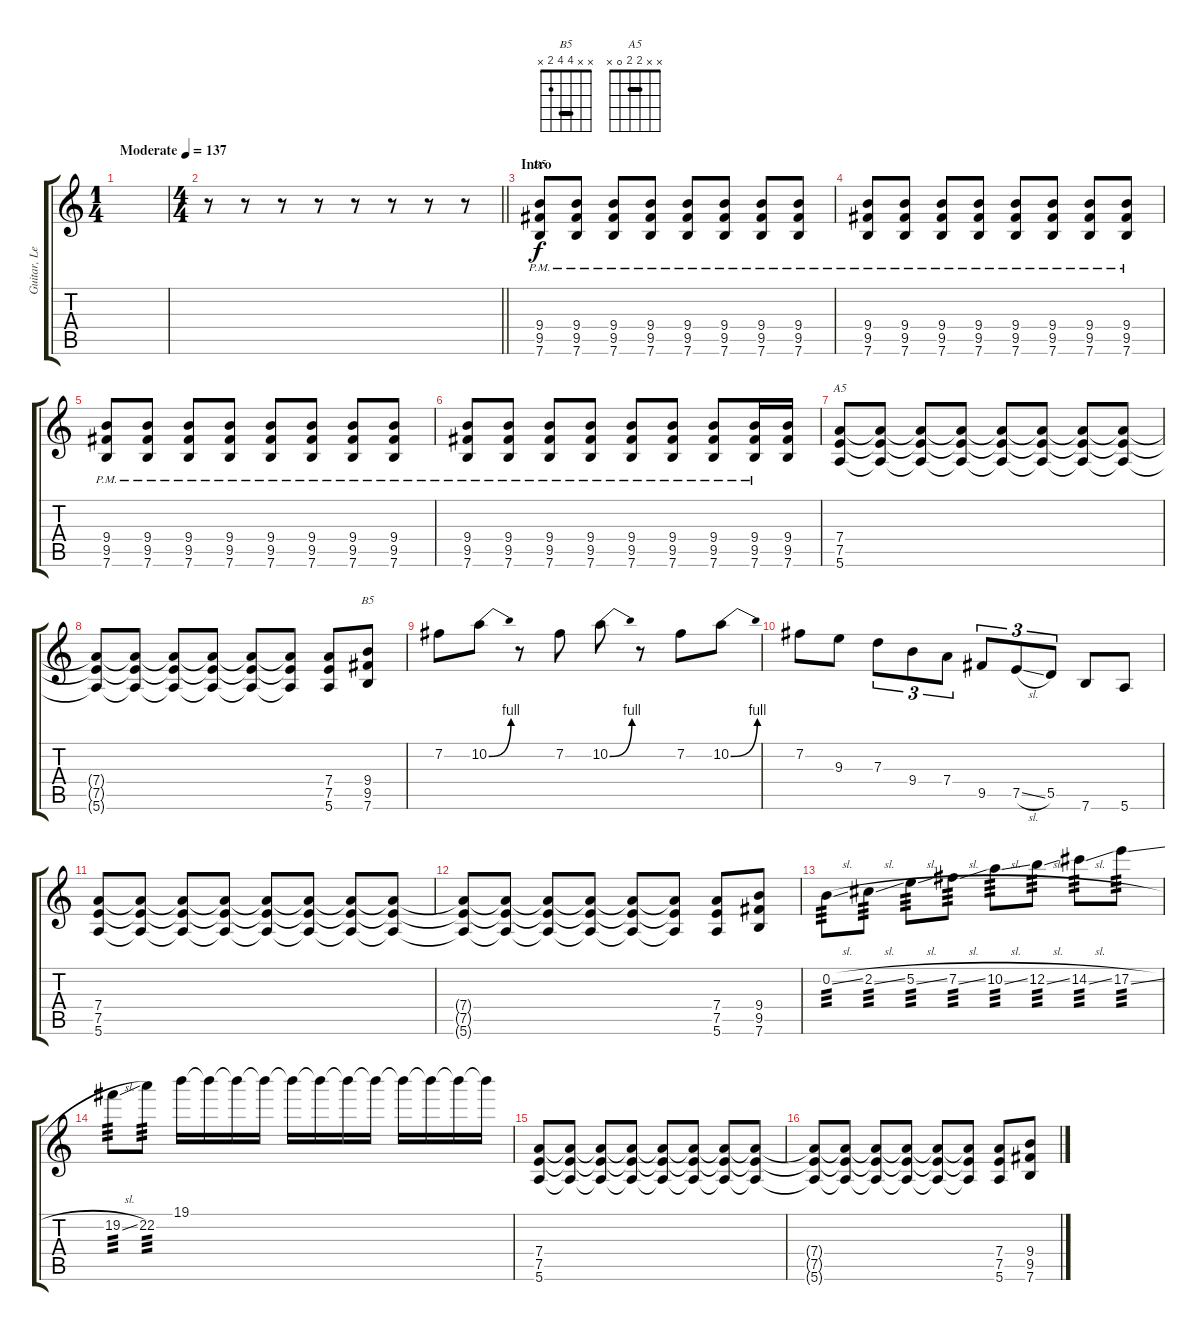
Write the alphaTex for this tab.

\track ("Guitar, Lead" "Guitar, Le") {instrument distortionguitar}
\staff {score tabs}
\tuning (E4 B3 G3 D3 A2 E2) {hide}
\chord ("B5" x x x 9 9 7) {firstfret 7 barre 9}
\chord ("A5" x x 2 2 0 x) {barre 2}
\chord ("B5" x x 4 4 2 x) {barre 4}
\ts (1 4)
\tempo (137 "Moderate")
\clef g2
\ks c
|
\ts (4 4)
\barLineRight lightlight
r.8 r.8 r.8 r.8 r.8 r.8 r.8 r.8 |
\section ("" "Intro")
(9.4{pm} 9.5{pm} 7.6).8{ch "B5"} (9.4{pm} 9.5{pm} 7.6).8 (9.4{pm} 9.5{pm} 7.6).8 (9.4{pm} 9.5{pm} 7.6).8 (9.4{pm} 9.5{pm} 7.6).8 (9.4{pm} 9.5{pm} 7.6).8 (9.4{pm} 9.5{pm} 7.6).8 (9.4{pm} 9.5{pm} 7.6).8 |
(9.4{pm} 9.5{pm} 7.6).8 (9.4{pm} 9.5{pm} 7.6).8 (9.4{pm} 9.5{pm} 7.6).8 (9.4{pm} 9.5{pm} 7.6).8 (9.4{pm} 9.5{pm} 7.6).8 (9.4{pm} 9.5{pm} 7.6).8 (9.4{pm} 9.5{pm} 7.6).8 (9.4{pm} 9.5{pm} 7.6).8 |
(9.4{pm} 9.5{pm} 7.6).8 (9.4{pm} 9.5{pm} 7.6).8 (9.4{pm} 9.5{pm} 7.6).8 (9.4{pm} 9.5{pm} 7.6).8 (9.4{pm} 9.5{pm} 7.6).8 (9.4{pm} 9.5{pm} 7.6).8 (9.4{pm} 9.5{pm} 7.6).8 (9.4{pm} 9.5{pm} 7.6).8 |
(9.4{pm} 9.5{pm} 7.6).8 (9.4{pm} 9.5{pm} 7.6).8 (9.4{pm} 9.5{pm} 7.6).8 (9.4{pm} 9.5{pm} 7.6).8 (9.4{pm} 9.5{pm} 7.6).8 (9.4{pm} 9.5{pm} 7.6).8 (9.4{pm} 9.5{pm} 7.6).8 (9.4{pm} 9.5{pm} 7.6).16 (9.4 9.5 7.6).16 |
(7.4 7.5 5.6).8{ch "A5"} (7.4{t} 7.5{t} 5.6{t}).8 (7.4{t} 7.5{t} 5.6{t}).8 (7.4{t} 7.5{t} 5.6{t}).8 (7.4{t} 7.5{t} 5.6{t}).8 (7.4{t} 7.5{t} 5.6{t}).8 (7.4{t} 7.5{t} 5.6{t}).8 (7.4{t} 7.5{t} 5.6{t}).8 |
(7.4{t} 7.5{t} 5.6{t}).8 (7.4{t} 7.5{t} 5.6{t}).8 (7.4{t} 7.5{t} 5.6{t}).8 (7.4{t} 7.5{t} 5.6{t}).8 (7.4{t} 7.5{t} 5.6{t}).8 (7.4{t} 7.5{t} 5.6{t}).8 (7.4 7.5 5.6).8 (9.4 9.5 7.6).8{ch "B5"} |
7.2.8 10.2{be (bend 0 0 60 4)}.8 r.8 7.2.8 10.2{be (bend 0 0 60 4)}.8 r.8 7.2.8 10.2{be (bend 0 0 60 4)}.8 |
7.2.8 9.3.8 7.3.8{tu (3 2)} 9.4.8{tu (3 2)} 7.4.8{tu (3 2)} 9.5.8{tu (3 2)} 7.5{sl}.8{tu (3 2)} 5.5.8{tu (3 2)} 7.6.8 5.6.8 |
(7.4 7.5 5.6).8 (7.4{t} 7.5{t} 5.6{t}).8 (7.4{t} 7.5{t} 5.6{t}).8 (7.4{t} 7.5{t} 5.6{t}).8 (7.4{t} 7.5{t} 5.6{t}).8 (7.4{t} 7.5{t} 5.6{t}).8 (7.4{t} 7.5{t} 5.6{t}).8 (7.4{t} 7.5{t} 5.6{t}).8 |
(7.4{t} 7.5{t} 5.6{t}).8 (7.4{t} 7.5{t} 5.6{t}).8 (7.4{t} 7.5{t} 5.6{t}).8 (7.4{t} 7.5{t} 5.6{t}).8 (7.4{t} 7.5{t} 5.6{t}).8 (7.4{t} 7.5{t} 5.6{t}).8 (7.4 7.5 5.6).8 (9.4 9.5 7.6).8 |
0.2{sl}.8{tp 3} 2.2{sl}.8{tp 3} 5.2{sl}.8{tp 3} 7.2{sl}.8{tp 3} 10.2{sl}.8{tp 3} 12.2{sl}.8{tp 3} 14.2{sl}.8{tp 3} 17.2{sl}.8{tp 3} |
19.2{sl}.8{tp 3} 22.2.8{tp 3} 19.1.16 19.1{t}.16 19.1{t}.16 19.1{t}.16 19.1{t}.16 19.1{t}.16 19.1{t}.16 19.1{t}.16 19.1{t}.16 19.1{t}.16 19.1{t}.16 19.1{t}.16 |
(7.4 7.5 5.6).8 (7.4{t} 7.5{t} 5.6{t}).8 (7.4{t} 7.5{t} 5.6{t}).8 (7.4{t} 7.5{t} 5.6{t}).8 (7.4{t} 7.5{t} 5.6{t}).8 (7.4{t} 7.5{t} 5.6{t}).8 (7.4{t} 7.5{t} 5.6{t}).8 (7.4{t} 7.5{t} 5.6{t}).8 |
(7.4{t} 7.5{t} 5.6{t}).8 (7.4{t} 7.5{t} 5.6{t}).8 (7.4{t} 7.5{t} 5.6{t}).8 (7.4{t} 7.5{t} 5.6{t}).8 (7.4{t} 7.5{t} 5.6{t}).8 (7.4{t} 7.5{t} 5.6{t}).8 (7.4 7.5 5.6).8 (9.4 9.5 7.6).8
